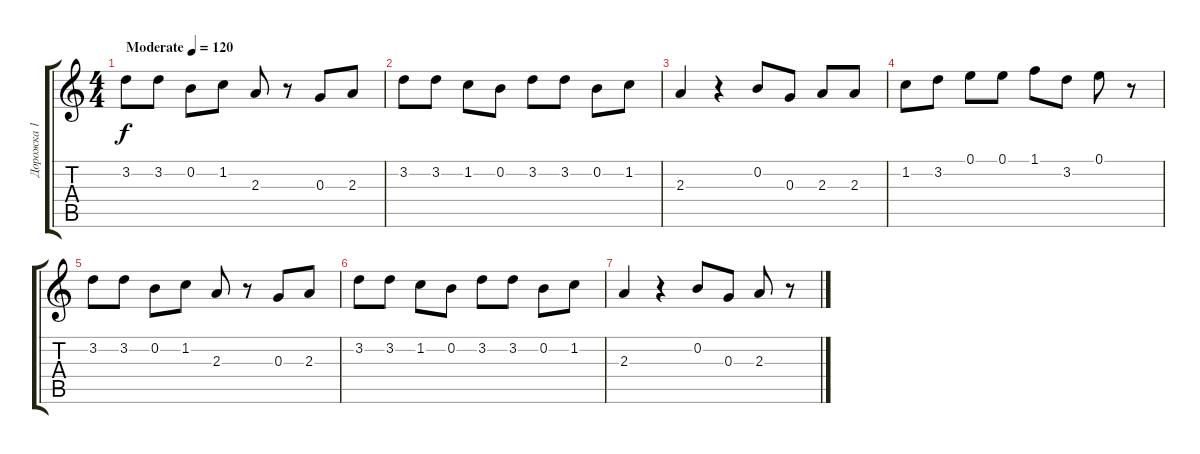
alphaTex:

\track ("Дорожка 1" "Дорожка 1") {instrument acousticguitarsteel}
\staff {score tabs}
\tuning (E4 B3 G3 D3 A2 E2) {hide}
\ts (4 4)
\tempo (120 "Moderate")
\clef g2
\ks c
3.2.8{dy f instrument acousticguitarsteel} 3.2.8 0.2.8 1.2.8 2.3.8 r.8 0.3.8 2.3.8 |
3.2.8 3.2.8 1.2.8 0.2.8 3.2.8 3.2.8 0.2.8 1.2.8 |
2.3.4 r.4 0.2.8 0.3.8 2.3.8 2.3.8 |
1.2.8 3.2.8 0.1.8 0.1.8 1.1.8 3.2.8 0.1.8 r.8 |
3.2.8 3.2.8 0.2.8 1.2.8 2.3.8 r.8 0.3.8 2.3.8 |
3.2.8 3.2.8 1.2.8 0.2.8 3.2.8 3.2.8 0.2.8 1.2.8 |
2.3.4 r.4 0.2.8 0.3.8 2.3.8 r.8
